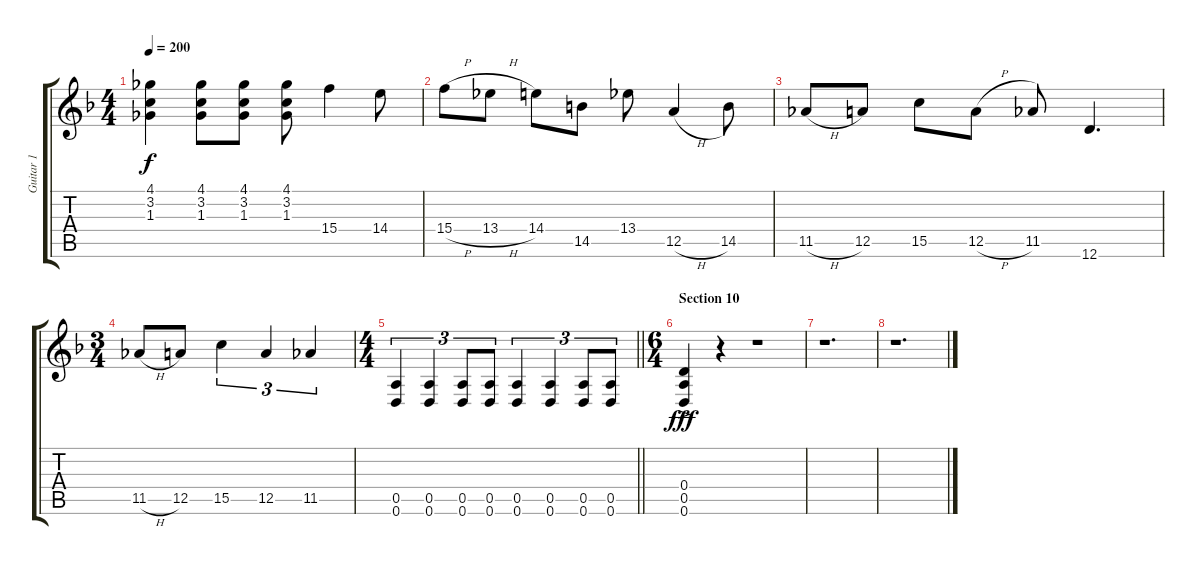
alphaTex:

\track ("Guitar 1" "Guitar 1") {instrument distortionguitar}
\staff {score tabs}
\tuning (D4 A3 F3 D3 A2 D2) {hide}
\ts (4 4)
\tempo 200
\clef g2
\ks f
(4.1 3.2 1.3).4{dy f} (4.1 3.2 1.3).8 (4.1 3.2 1.3).8 (4.1 3.2 1.3).8 15.4.4 14.4.8 |
15.4{h}.8 13.4{h}.8 14.4.8 14.5.8 13.4.8 12.5{h}.4 14.5.8 |
11.5{h}.8 12.5.8 15.5.8 12.5{h}.8 11.5.8 12.6.4{d} |
\ts (3 4)
11.5{h}.8 12.5.8 15.5.4{tu (3 2)} 12.5.4{tu (3 2)} 11.5.4{tu (3 2)} |
\ts (4 4)
\barLineRight lightlight
(0.5 0.6).4{tu (3 2)} (0.5 0.6).4{tu (3 2)} (0.5 0.6).8{tu (3 2)} (0.5 0.6).8{tu (3 2)} (0.5 0.6).4{tu (3 2)} (0.5 0.6).4{tu (3 2)} (0.5 0.6).8{tu (3 2)} (0.5 0.6).8{tu (3 2)} |
\ts (6 4)
\section ("" "Section 10")
(0.4{ac} 0.5{ac} 0.6{ac}).4{dy fff} r.4 r.1 |
r.1{d} |
r.1{d}
